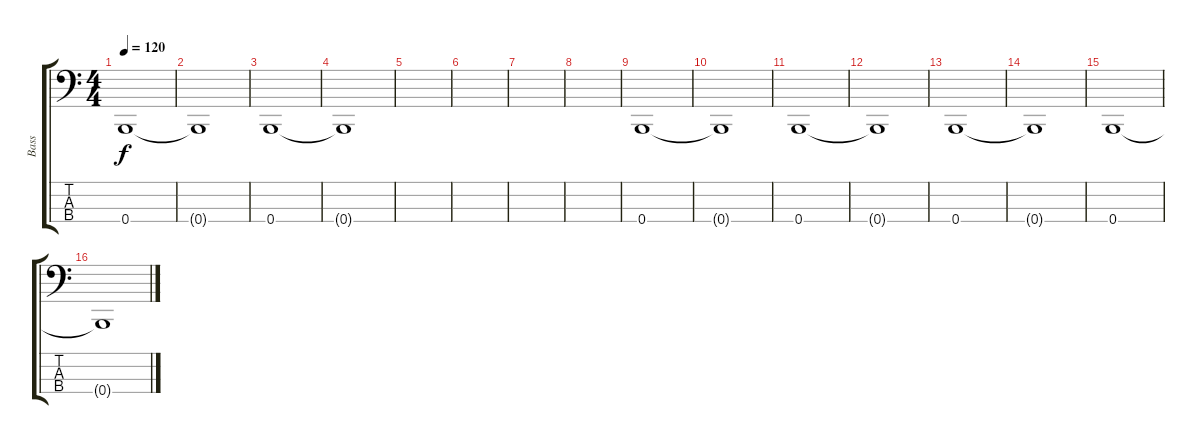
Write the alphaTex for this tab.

\track ("Bass" "Bass") {instrument electricbassfinger}
\staff {score tabs}
\tuning (D2 A1 E1 B0) {hide}
\ts (4 4)
\tempo 120
\clef f4
\ks c
0.4.1{dy f} |
0.4{t}.1 |
0.4.1 |
0.4{t}.1 |
|
|
|
|
0.4.1 |
0.4{t}.1 |
0.4.1 |
0.4{t}.1 |
0.4.1 |
0.4{t}.1 |
0.4.1 |
0.4{t}.1
